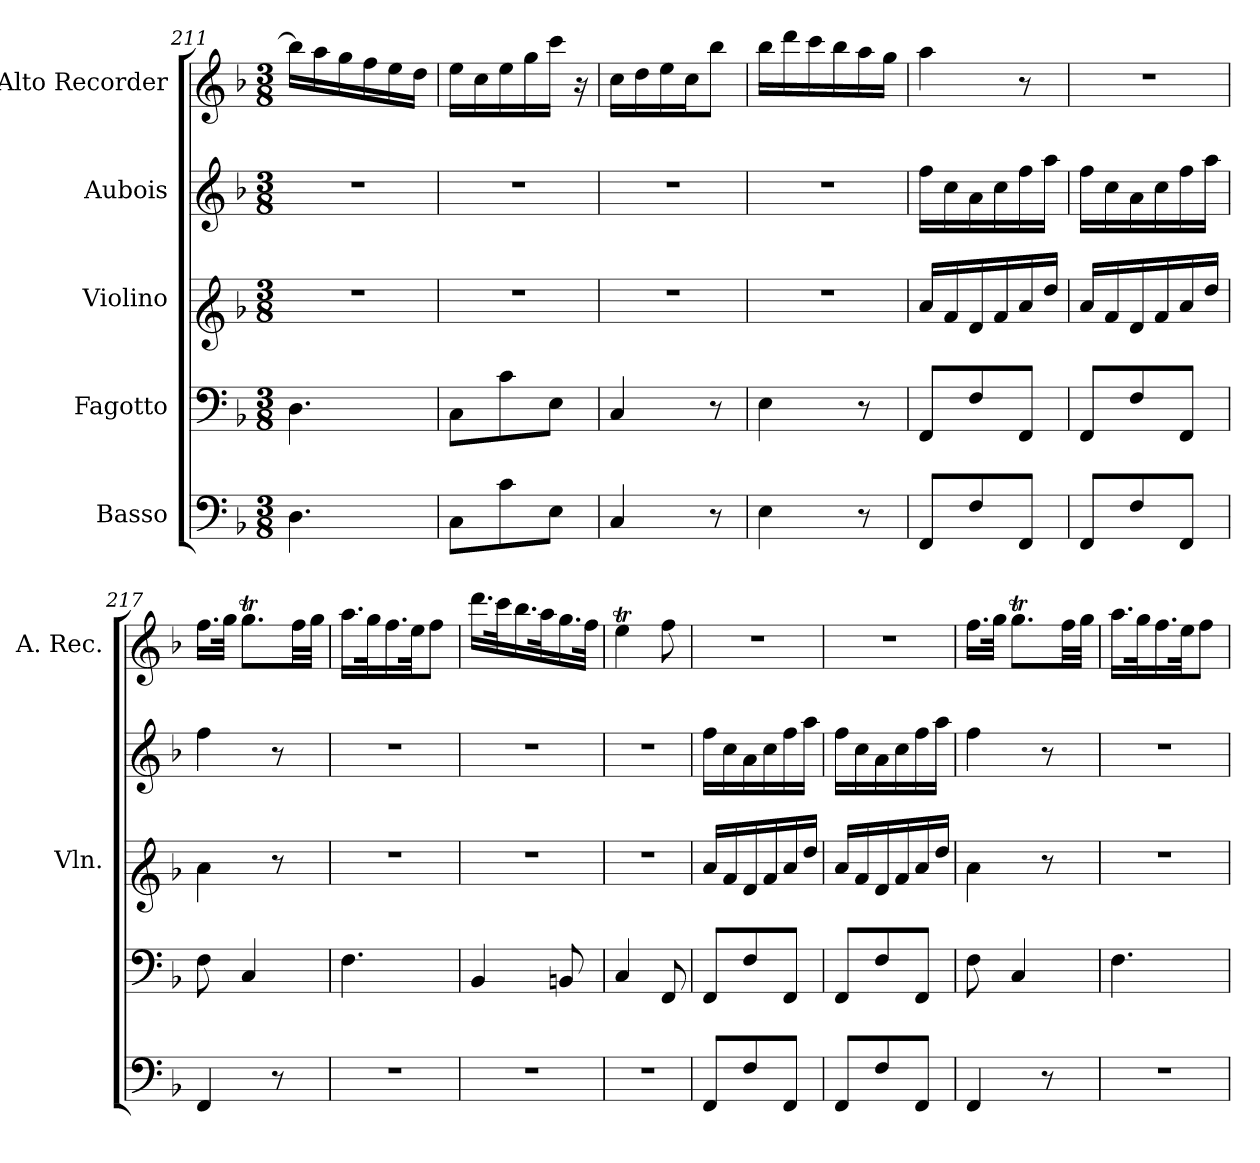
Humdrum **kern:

**kern	**kern	**kern	**kern	**kern
*part5	*part4	*part3	*part2	*part1
*staff5	*staff4	*staff3	*staff2	*staff1
*I"Basso	*I"Fagotto	*I"Violino	*I"Aubois	*I"Alto Recorder
*	*	*I'Vln.	*	*I'A. Rec.
*clefF4	*clefF4	*clefG1	*clefG2	*clefG2
*k[b-]	*k[b-]	*k[b-]	*k[b-]	*k[b-]
*M3/8	*M3/8	*M3/8	*M3/8	*M3/8
=211	=211	=211	=211	=211
4.D\	4.D\	4.r	4.r	16bb-\LL]
.	.	.	.	16aa\
.	.	.	.	16gg\
.	.	.	.	16ff\
.	.	.	.	16ee\
.	.	.	.	16dd\JJ
=212	=212	=212	=212	=212
8C\L	8C\L	4.r	4.r	16ee\LL
.	.	.	.	16cc\
8c\	8c\	.	.	16ee\
.	.	.	.	16gg\
8E\J	8E\J	.	.	16ccc\JJ
.	.	.	.	16r
=213	=213	=213	=213	=213
4C/	4C/	4.r	4.r	16cc\LL
.	.	.	.	16dd\
.	.	.	.	16ee\
.	.	.	.	16cc\J
8r	8r	.	.	8bb-\J
!!LO:LB:g=z
=214	=214	=214	=214	=214
4E\	4E\	4.r	4.r	16bb-\LL
.	.	.	.	16ddd\
.	.	.	.	16ccc\
.	.	.	.	16bb-\
8r	8r	.	.	16aa\
.	.	.	.	16gg\JJ
=215	=215	=215	=215	=215
8FF/L	8FF/L	16cc/LL	16ff\LL	4aa\
.	.	16a/	16cc\	.
8F/	8F/	16f/	16a\	.
.	.	16a/	16cc\	.
8FF/J	8FF/J	16cc/	16ff\	8r
.	.	16ff/JJ	16aa\JJ	.
=216	=216	=216	=216	=216
8FF/L	8FF/L	16cc/LL	16ff\LL	4.r
.	.	16a/	16cc\	.
8F/	8F/	16f/	16a\	.
.	.	16a/	16cc\	.
8FF/J	8FF/J	16cc/	16ff\	.
.	.	16ff/JJ	16aa\JJ	.
=217	=217	=217	=217	=217
4FF/	8F\	4cc\	4ff\	16.ff\LL
.	.	.	.	32gg\JJk
.	4C/	.	.	8.ggT\L
8r	.	8r	8r	.
.	.	.	.	32ff\LL
.	.	.	.	32gg\JJJ
=218	=218	=218	=218	=218
4.r	4.F\	4.r	4.r	16.aa\LL
.	.	.	.	32gg\K
.	.	.	.	16.ff\
.	.	.	.	32ee\JK
.	.	.	.	8ff\J
=219	=219	=219	=219	=219
4.r	4BB-/	4.r	4.r	16.ddd\LL
.	.	.	.	32ccc\K
.	.	.	.	16.bb-\
.	.	.	.	32aa\K
.	8BBn/	.	.	16.gg\
.	.	.	.	32ff\JJk
=220	=220	=220	=220	=220
4.r	4C/	4.r	4.r	4eet\
.	8FF/	.	.	8ff\
=221	=221	=221	=221	=221
8FF/L	8FF/L	16cc/LL	16ff\LL	4.r
.	.	16a/	16cc\	.
8F/	8F/	16f/	16a\	.
.	.	16a/	16cc\	.
8FF/J	8FF/J	16cc/	16ff\	.
.	.	16ff/JJ	16aa\JJ	.
=222	=222	=222	=222	=222
8FF/L	8FF/L	16cc/LL	16ff\LL	4.r
.	.	16a/	16cc\	.
8F/	8F/	16f/	16a\	.
.	.	16a/	16cc\	.
8FF/J	8FF/J	16cc/	16ff\	.
.	.	16ff/JJ	16aa\JJ	.
=223	=223	=223	=223	=223
4FF/	8F\	4cc\	4ff\	16.ff\LL
.	.	.	.	32gg\JJk
.	4C/	.	.	8.ggT\L
8r	.	8r	8r	.
.	.	.	.	32ff\LL
.	.	.	.	32gg\JJJ
=224	=224	=224	=224	=224
4.r	4.F\	4.r	4.r	16.aa\LL
.	.	.	.	32gg\K
.	.	.	.	16.ff\
.	.	.	.	32ee\JK
.	.	.	.	8ff\J
=	=	=	=	=
*-	*-	*-	*-	*-
